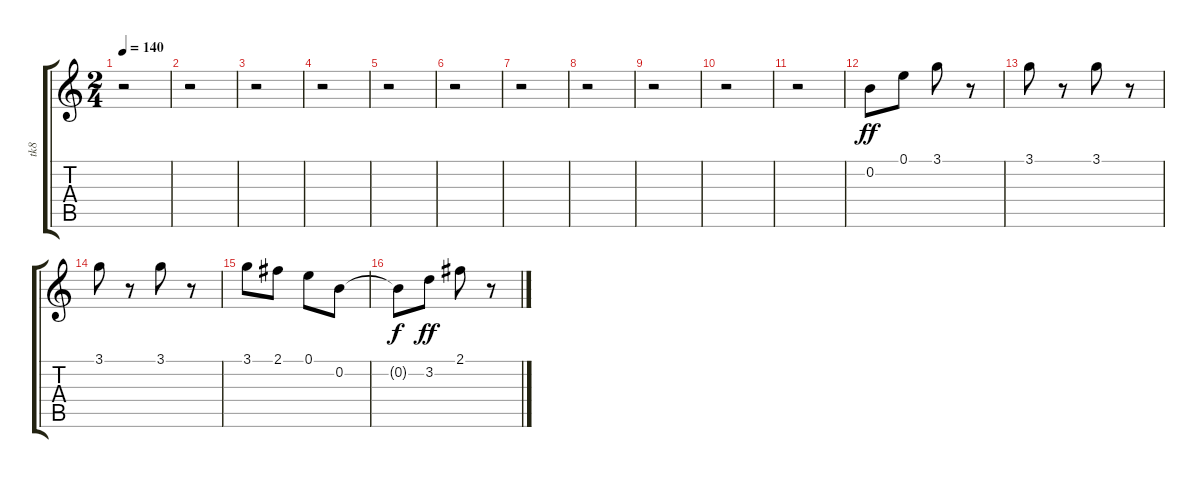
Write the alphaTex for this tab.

\track ("tk8" "tk8") {instrument distortionguitar}
\staff {score tabs}
\tuning (E4 B3 G3 D3 A2 E2) {hide}
\ts (2 4)
\tempo 140
\clef g2
\ks c
r.2{dy ff} |
r.2 |
r.2 |
r.2 |
r.2 |
r.2 |
r.2 |
r.2 |
r.2 |
r.2 |
r.2 |
0.2.8{volume 9} 0.1.8 3.1.8 r.8 |
3.1.8 r.8 3.1.8 r.8 |
3.1.8 r.8 3.1.8 r.8 |
3.1.8 2.1.8 0.1.8 0.2.8 |
0.2{t}.8{dy f} 3.2.8{dy ff} 2.1.8 r.8
